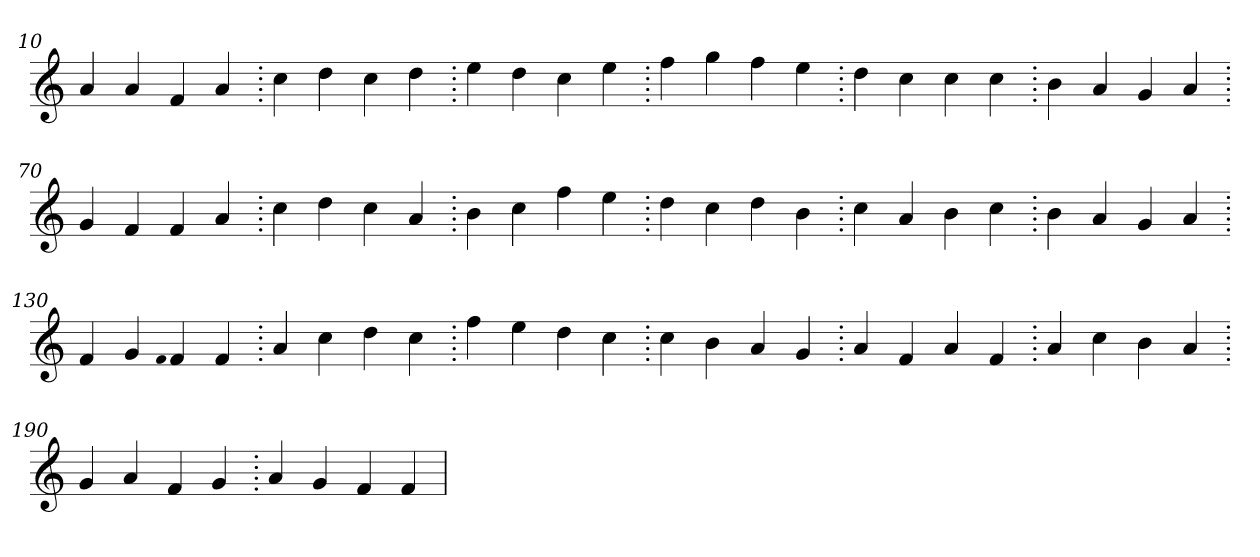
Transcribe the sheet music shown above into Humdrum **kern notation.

**kern
*part1
*staff1
*clefG2
=10.
4a
4a
4f
4a
=20.
4cc
4dd
4cc
4dd
=30.
4ee
4dd
4cc
4ee
=40.
4ff
4gg
4ff
4ee
=50.
4dd
4cc
4cc
4cc
=60.
4b
4a
4g
4a
=70.
4g
4f
4f
4a
=80.
4cc
4dd
4cc
4a
=90.
4b
4cc
4ff
4ee
=100.
4dd
4cc
4dd
4b
=110.
4cc
4a
4b
4cc
=120.
4b
4a
4g
4a
=130.
4f
4g
qqf
4f
4f
=140.
4a
4cc
4dd
4cc
=150.
4ff
4ee
4dd
4cc
=160.
4cc
4b
4a
4g
=170.
4a
4f
4a
4f
=180.
4a
4cc
4b
4a
=190.
4g
4a
4f
4g
=200.
4a
4g
4f
4f
=
*-
